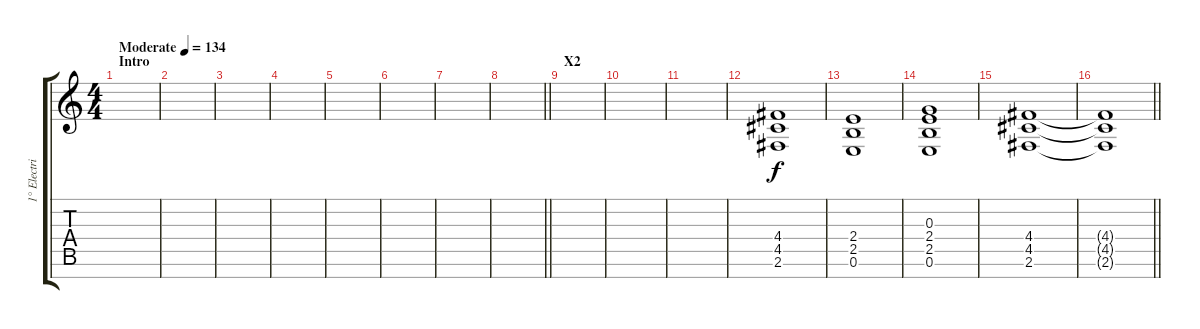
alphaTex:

\track ("1° Electric Guitar" "1° Electri") {instrument distortionguitar}
\staff {score tabs}
\tuning (E4 B3 G3 D3 A2 E2 B1) {hide}
\ts (4 4)
\section ("" "Intro")
\tempo (134 "Moderate")
\clef g2
\ks c
|
|
|
|
|
|
|
\barLineRight lightlight
|
\section ("" "X2")
|
|
|
(4.4 4.5 2.6).1{volume 14} |
(2.4 2.5 0.6).1 |
(0.3 2.4 2.5 0.6).1 |
(4.4 4.5 2.6).1 |
\barLineRight lightlight
(4.4{t} 4.5{t} 2.6{t}).1
